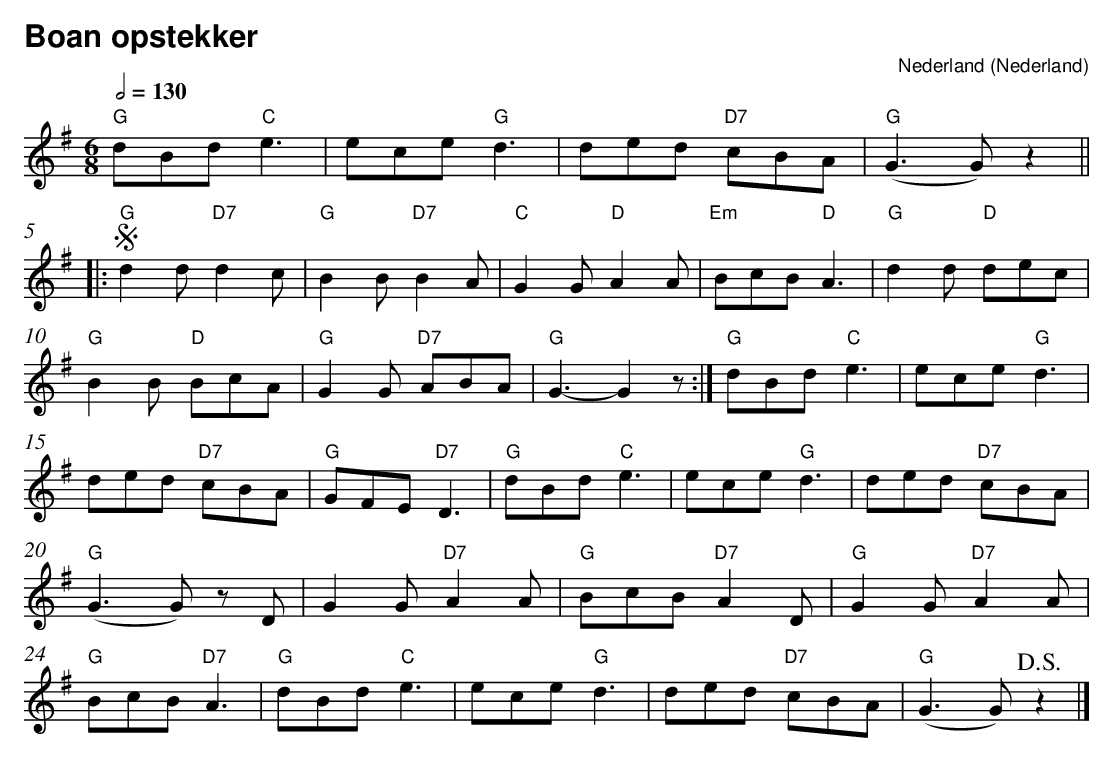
X:1
T:Boan opstekker
C:Nederland
O:Nederland
M:6/8
L:1/8
Q:3/6=130
K:Gmaj
V:1
"G" dBd "C"e3| ece "G" d3|ded "D7" cBA |"G" (G3G)z2||:$
!segno!"G" d2d "D7"d2c| "G"B2B"D7" B2A|"C" G2G "D"A2A |"Em" BcB "D" A3|"G"d2d "D"dec |"G"B2B "D"BcA|"G"G2G "D7"ABA |"G"G3-G2z:|
"G"dBd "C"e3 |ece "G"d3|ded "D7" cBA |"G"GFE "D7" D3|"G"dBd "C"e3 |ece "G" d3|ded "D7" cBA |"G" (G3 G)z D|
G2G "D7" A2A |"G" BcB "D7" A2D| "G" G2G "D7" A2A |"G" BcB "D7" A3|"G" dBd "C" e3 |ece "G" d3| ded "D7" cBA| "G" (G3 G) !D.S.!z2|]
